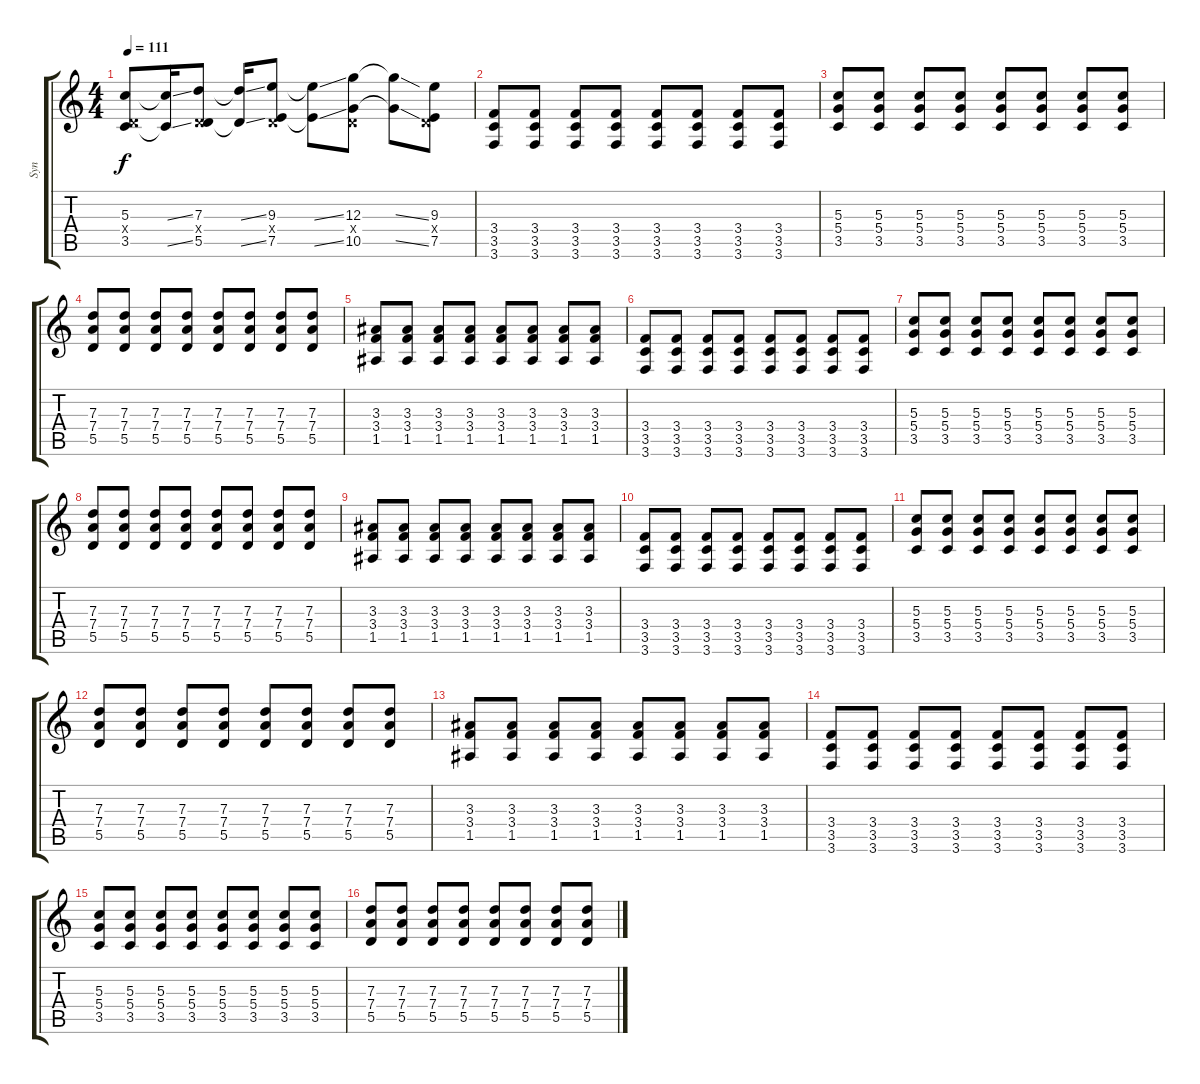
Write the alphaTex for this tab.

\track ("Syn" "Syn") {instrument distortionguitar}
\staff {score tabs}
\tuning (E4 B3 G3 D3 A2 D2) {hide}
\ts (4 4)
\tempo 111
\clef g2
\ks c
(5.3 0.4{x} 3.5).8{dy f} (5.3{ss t} 3.5{ss t}).16 (7.3 0.4{x} 5.5).8 (7.3{ss t} 5.5{ss t}).16 (9.3 0.4{x} 7.5).8 (9.3{ss t} 7.5{ss t}).8 (12.3 0.4{x} 10.5).8 (12.3{ss t} 10.5{ss t}).8 (9.3 0.4{x} 7.5).8 |
(3.4 3.5 3.6).8 (3.4 3.5 3.6).8 (3.4 3.5 3.6).8 (3.4 3.5 3.6).8 (3.4 3.5 3.6).8 (3.4 3.5 3.6).8 (3.4 3.5 3.6).8 (3.4 3.5 3.6).8 |
(5.3 5.4 3.5).8 (5.3 5.4 3.5).8 (5.3 5.4 3.5).8 (5.3 5.4 3.5).8 (5.3 5.4 3.5).8 (5.3 5.4 3.5).8 (5.3 5.4 3.5).8 (5.3 5.4 3.5).8 |
(7.3 7.4 5.5).8 (7.3 7.4 5.5).8 (7.3 7.4 5.5).8 (7.3 7.4 5.5).8 (7.3 7.4 5.5).8 (7.3 7.4 5.5).8 (7.3 7.4 5.5).8 (7.3 7.4 5.5).8 |
(3.3 3.4 1.5).8 (3.3 3.4 1.5).8 (3.3 3.4 1.5).8 (3.3 3.4 1.5).8 (3.3 3.4 1.5).8 (3.3 3.4 1.5).8 (3.3 3.4 1.5).8 (3.3 3.4 1.5).8 |
(3.4 3.5 3.6).8 (3.4 3.5 3.6).8 (3.4 3.5 3.6).8 (3.4 3.5 3.6).8 (3.4 3.5 3.6).8 (3.4 3.5 3.6).8 (3.4 3.5 3.6).8 (3.4 3.5 3.6).8 |
(5.3 5.4 3.5).8 (5.3 5.4 3.5).8 (5.3 5.4 3.5).8 (5.3 5.4 3.5).8 (5.3 5.4 3.5).8 (5.3 5.4 3.5).8 (5.3 5.4 3.5).8 (5.3 5.4 3.5).8 |
(7.3 7.4 5.5).8 (7.3 7.4 5.5).8 (7.3 7.4 5.5).8 (7.3 7.4 5.5).8 (7.3 7.4 5.5).8 (7.3 7.4 5.5).8 (7.3 7.4 5.5).8 (7.3 7.4 5.5).8 |
(3.3 3.4 1.5).8 (3.3 3.4 1.5).8 (3.3 3.4 1.5).8 (3.3 3.4 1.5).8 (3.3 3.4 1.5).8 (3.3 3.4 1.5).8 (3.3 3.4 1.5).8 (3.3 3.4 1.5).8 |
(3.4 3.5 3.6).8 (3.4 3.5 3.6).8 (3.4 3.5 3.6).8 (3.4 3.5 3.6).8 (3.4 3.5 3.6).8 (3.4 3.5 3.6).8 (3.4 3.5 3.6).8 (3.4 3.5 3.6).8 |
(5.3 5.4 3.5).8 (5.3 5.4 3.5).8 (5.3 5.4 3.5).8 (5.3 5.4 3.5).8 (5.3 5.4 3.5).8 (5.3 5.4 3.5).8 (5.3 5.4 3.5).8 (5.3 5.4 3.5).8 |
(7.3 7.4 5.5).8 (7.3 7.4 5.5).8 (7.3 7.4 5.5).8 (7.3 7.4 5.5).8 (7.3 7.4 5.5).8 (7.3 7.4 5.5).8 (7.3 7.4 5.5).8 (7.3 7.4 5.5).8 |
(3.3 3.4 1.5).8 (3.3 3.4 1.5).8 (3.3 3.4 1.5).8 (3.3 3.4 1.5).8 (3.3 3.4 1.5).8 (3.3 3.4 1.5).8 (3.3 3.4 1.5).8 (3.3 3.4 1.5).8 |
(3.4 3.5 3.6).8 (3.4 3.5 3.6).8 (3.4 3.5 3.6).8 (3.4 3.5 3.6).8 (3.4 3.5 3.6).8 (3.4 3.5 3.6).8 (3.4 3.5 3.6).8 (3.4 3.5 3.6).8 |
(5.3 5.4 3.5).8 (5.3 5.4 3.5).8 (5.3 5.4 3.5).8 (5.3 5.4 3.5).8 (5.3 5.4 3.5).8 (5.3 5.4 3.5).8 (5.3 5.4 3.5).8 (5.3 5.4 3.5).8 |
(7.3 7.4 5.5).8 (7.3 7.4 5.5).8 (7.3 7.4 5.5).8 (7.3 7.4 5.5).8 (7.3 7.4 5.5).8 (7.3 7.4 5.5).8 (7.3 7.4 5.5).8 (7.3 7.4 5.5).8
